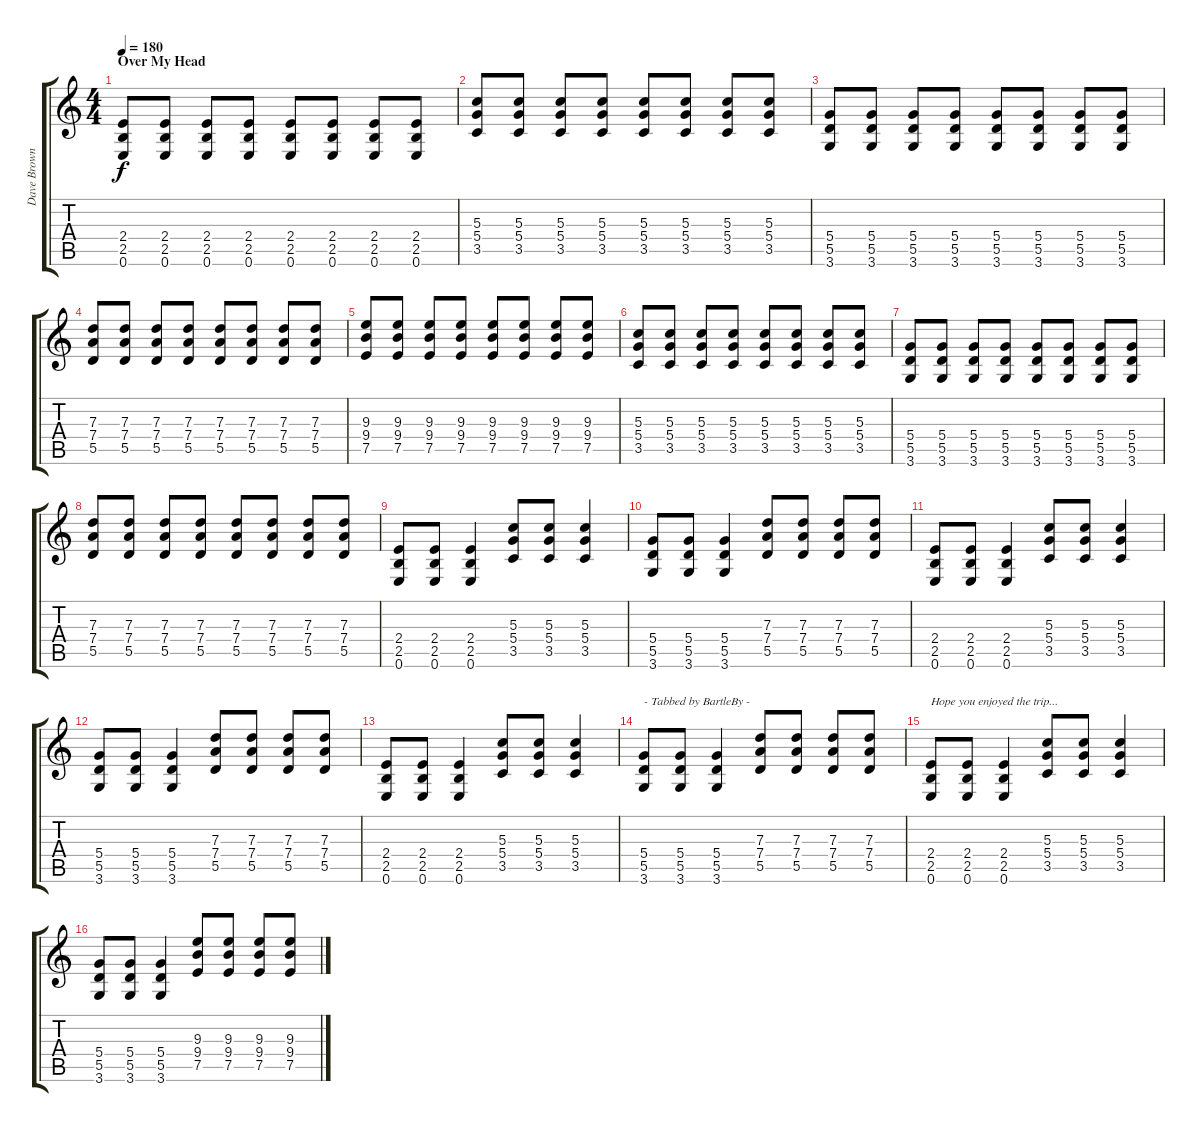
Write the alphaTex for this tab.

\track ("Dave Brownsound" "Dave Brown") {instrument distortionguitar}
\staff {score tabs}
\tuning (E4 B3 G3 D3 A2 E2) {hide}
\ts (4 4)
\section ("" "Over My Head")
\tempo 180
\clef g2
\ks c
(2.4 2.5 0.6).8{dy f} (2.4 2.5 0.6).8 (2.4 2.5 0.6).8 (2.4 2.5 0.6).8 (2.4 2.5 0.6).8 (2.4 2.5 0.6).8 (2.4 2.5 0.6).8 (2.4 2.5 0.6).8 |
(5.3 5.4 3.5).8 (5.3 5.4 3.5).8 (5.3 5.4 3.5).8 (5.3 5.4 3.5).8 (5.3 5.4 3.5).8 (5.3 5.4 3.5).8 (5.3 5.4 3.5).8 (5.3 5.4 3.5).8 |
(5.4 5.5 3.6).8 (5.4 5.5 3.6).8 (5.4 5.5 3.6).8 (5.4 5.5 3.6).8 (5.4 5.5 3.6).8 (5.4 5.5 3.6).8 (5.4 5.5 3.6).8 (5.4 5.5 3.6).8 |
(7.3 7.4 5.5).8 (7.3 7.4 5.5).8 (7.3 7.4 5.5).8 (7.3 7.4 5.5).8 (7.3 7.4 5.5).8 (7.3 7.4 5.5).8 (7.3 7.4 5.5).8 (7.3 7.4 5.5).8 |
(9.3 9.4 7.5).8 (9.3 9.4 7.5).8 (9.3 9.4 7.5).8 (9.3 9.4 7.5).8 (9.3 9.4 7.5).8 (9.3 9.4 7.5).8 (9.3 9.4 7.5).8 (9.3 9.4 7.5).8 |
(5.3 5.4 3.5).8 (5.3 5.4 3.5).8 (5.3 5.4 3.5).8 (5.3 5.4 3.5).8 (5.3 5.4 3.5).8 (5.3 5.4 3.5).8 (5.3 5.4 3.5).8 (5.3 5.4 3.5).8 |
(5.4 5.5 3.6).8 (5.4 5.5 3.6).8 (5.4 5.5 3.6).8 (5.4 5.5 3.6).8 (5.4 5.5 3.6).8 (5.4 5.5 3.6).8 (5.4 5.5 3.6).8 (5.4 5.5 3.6).8 |
(7.3 7.4 5.5).8 (7.3 7.4 5.5).8 (7.3 7.4 5.5).8 (7.3 7.4 5.5).8 (7.3 7.4 5.5).8 (7.3 7.4 5.5).8 (7.3 7.4 5.5).8 (7.3 7.4 5.5).8 |
(2.4 2.5 0.6).8 (2.4 2.5 0.6).8 (2.4 2.5 0.6).4 (5.3 5.4 3.5).8 (5.3 5.4 3.5).8 (5.3 5.4 3.5).4 |
(5.4 5.5 3.6).8 (5.4 5.5 3.6).8 (5.4 5.5 3.6).4 (7.3 7.4 5.5).8 (7.3 7.4 5.5).8 (7.3 7.4 5.5).8 (7.3 7.4 5.5).8 |
(2.4 2.5 0.6).8 (2.4 2.5 0.6).8 (2.4 2.5 0.6).4 (5.3 5.4 3.5).8 (5.3 5.4 3.5).8 (5.3 5.4 3.5).4 |
(5.4 5.5 3.6).8 (5.4 5.5 3.6).8 (5.4 5.5 3.6).4 (7.3 7.4 5.5).8 (7.3 7.4 5.5).8 (7.3 7.4 5.5).8 (7.3 7.4 5.5).8 |
(2.4 2.5 0.6).8 (2.4 2.5 0.6).8 (2.4 2.5 0.6).4 (5.3 5.4 3.5).8 (5.3 5.4 3.5).8 (5.3 5.4 3.5).4 |
(5.4 5.5 3.6).8{txt "- Tabbed by BartleBy -"} (5.4 5.5 3.6).8 (5.4 5.5 3.6).4 (7.3 7.4 5.5).8 (7.3 7.4 5.5).8 (7.3 7.4 5.5).8 (7.3 7.4 5.5).8 |
(2.4 2.5 0.6).8{txt "Hope you enjoyed the trip..."} (2.4 2.5 0.6).8 (2.4 2.5 0.6).4 (5.3 5.4 3.5).8 (5.3 5.4 3.5).8 (5.3 5.4 3.5).4 |
(5.4 5.5 3.6).8 (5.4 5.5 3.6).8 (5.4 5.5 3.6).4 (9.3 9.4 7.5).8 (9.3 9.4 7.5).8 (9.3 9.4 7.5).8 (9.3 9.4 7.5).8
